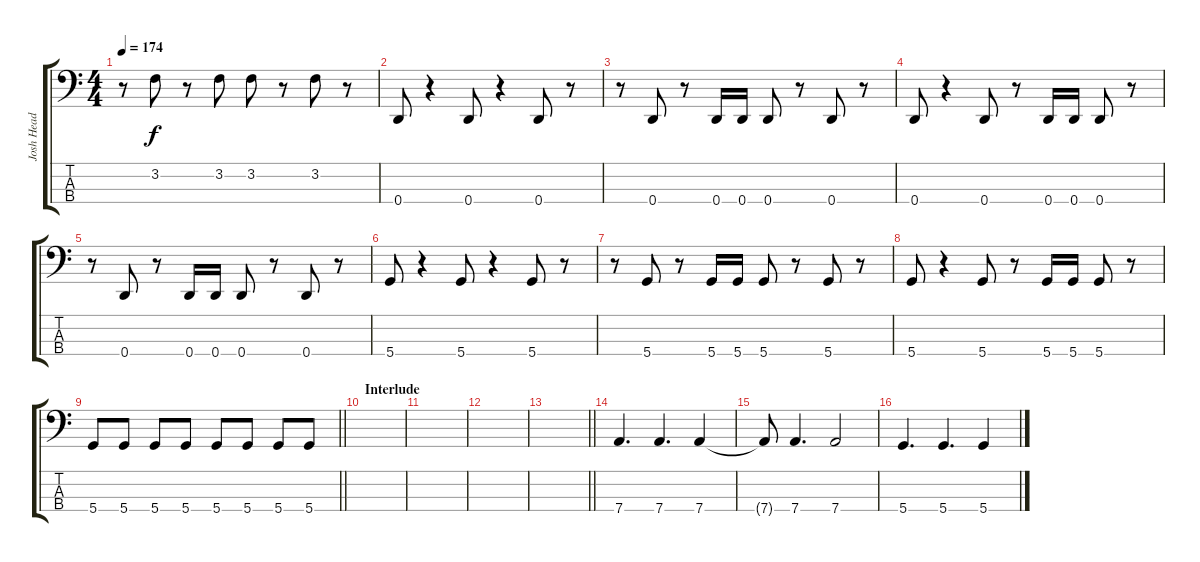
\track ("Josh Head" "Josh Head") {instrument electricbasspick}
\staff {score tabs}
\tuning (G2 D2 A1 D1) {hide}
\ts (4 4)
\tempo 174
\clef f4
\ks c
r.8{dy f} 3.2.8 r.8 3.2.8 3.2.8 r.8 3.2.8 r.8 |
0.4.8 r.4 0.4.8 r.4 0.4.8 r.8 |
r.8 0.4.8 r.8 0.4.16 0.4.16 0.4.8 r.8 0.4.8 r.8 |
0.4.8 r.4 0.4.8 r.8 0.4.16 0.4.16 0.4.8 r.8 |
r.8 0.4.8 r.8 0.4.16 0.4.16 0.4.8 r.8 0.4.8 r.8 |
5.4.8 r.4 5.4.8 r.4 5.4.8 r.8 |
r.8 5.4.8 r.8 5.4.16 5.4.16 5.4.8 r.8 5.4.8 r.8 |
5.4.8 r.4 5.4.8 r.8 5.4.16 5.4.16 5.4.8 r.8 |
\barLineRight lightlight
5.4.8 5.4.8 5.4.8 5.4.8 5.4.8 5.4.8 5.4.8 5.4.8 |
\section ("" "Interlude")
|
|
|
\barLineRight lightlight
|
\section ("" "")
7.4.4{d} 7.4.4{d} 7.4.4 |
7.4{t}.8 7.4.4{d} 7.4.2 |
5.4.4{d} 5.4.4{d} 5.4.4
